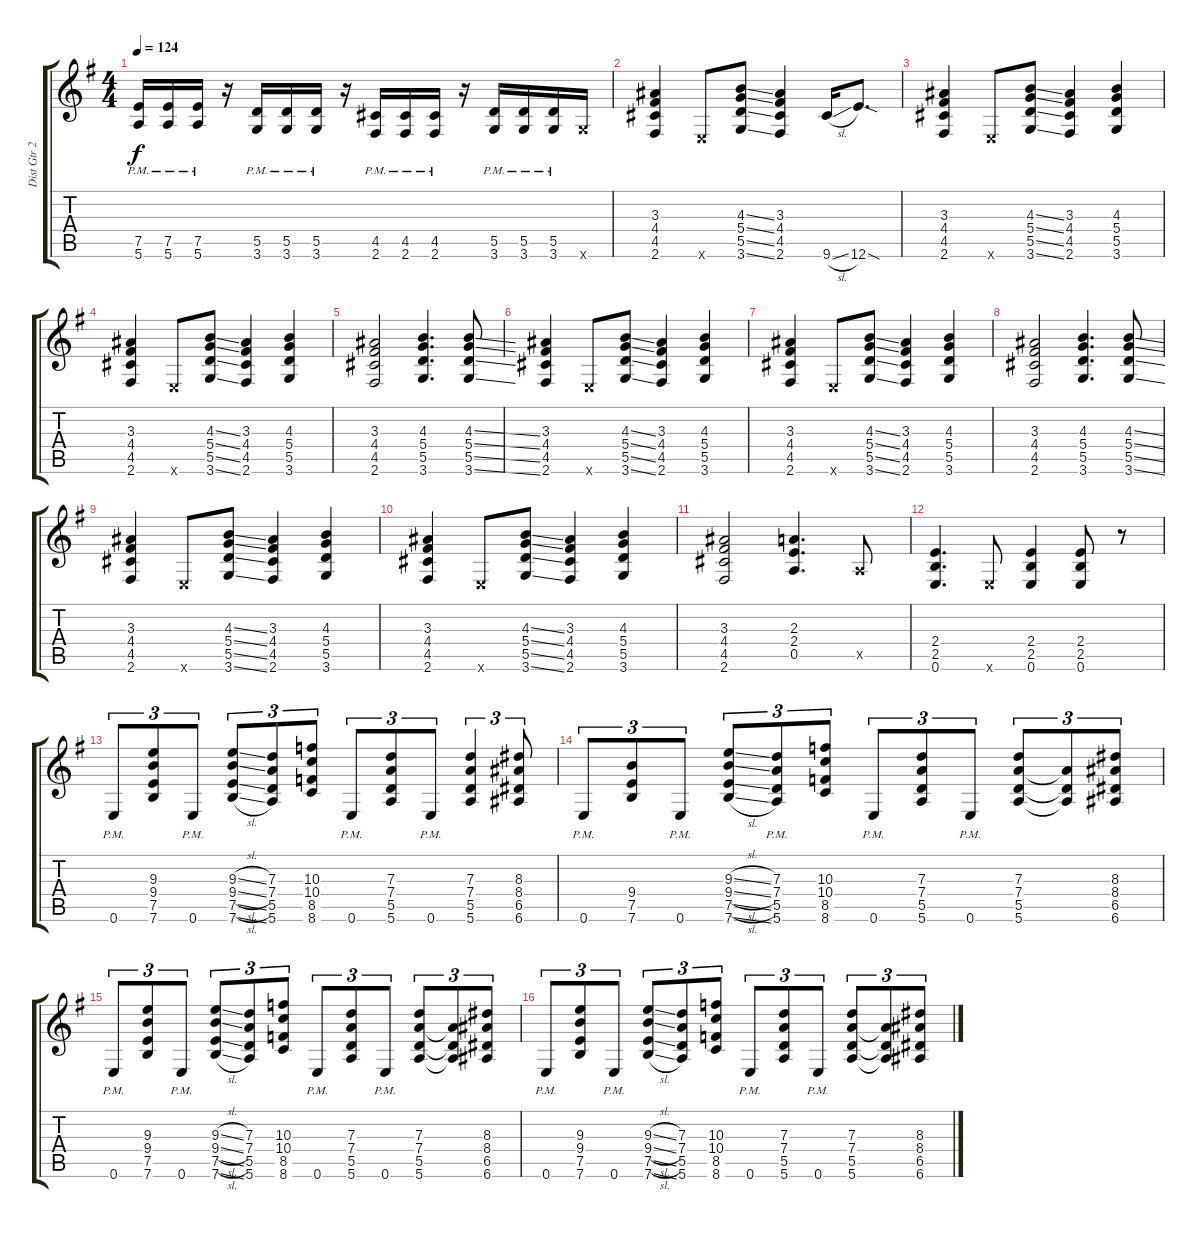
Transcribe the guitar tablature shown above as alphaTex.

\track ("Dist Gtr 2" "Dist Gtr 2") {instrument distortionguitar}
\staff {score tabs}
\tuning (E4 B3 G3 D3 A2 E2) {hide}
\ts (4 4)
\tempo 124
\clef g2
\ks g
(7.5{pm} 5.6{pm}).16{dy f} (7.5{pm} 5.6{pm}).16 (7.5{pm} 5.6{pm}).16 r.16 (5.5{pm} 3.6{pm}).16 (5.5{pm} 3.6{pm}).16 (5.5{pm} 3.6{pm}).16 r.16 (4.5{pm} 2.6{pm}).16 (4.5{pm} 2.6{pm}).16 (4.5{pm} 2.6{pm}).16 r.16 (5.5{pm} 3.6{pm}).16 (5.5{pm} 3.6{pm}).16 (5.5{pm} 3.6{pm}).16 3.6{x}.16 |
(3.3 4.4 4.5 2.6).4 0.6{x}.8 (4.3{ss} 5.4{ss} 5.5{ss} 3.6{ss}).8 (3.3 4.4 4.5 2.6).4 9.6{sl}.16 12.6{sod}.8{d} |
(3.3 4.4 4.5 2.6).4 0.6{x}.8 (4.3{ss} 5.4{ss} 5.5{ss} 3.6{ss}).8 (3.3 4.4 4.5 2.6).4 (4.3 5.4 5.5 3.6).4 |
(3.3 4.4 4.5 2.6).4 0.6{x}.8 (4.3{ss} 5.4{ss} 5.5{ss} 3.6{ss}).8 (3.3 4.4 4.5 2.6).4 (4.3 5.4 5.5 3.6).4 |
(3.3 4.4 4.5 2.6).2 (4.3 5.4 5.5 3.6).4{d} (4.3{ss} 5.4{ss} 5.5{ss} 3.6{ss}).8 |
(3.3 4.4 4.5 2.6).4 0.6{x}.8 (4.3{ss} 5.4{ss} 5.5{ss} 3.6{ss}).8 (3.3 4.4 4.5 2.6).4 (4.3 5.4 5.5 3.6).4 |
(3.3 4.4 4.5 2.6).4 0.6{x}.8 (4.3{ss} 5.4{ss} 5.5{ss} 3.6{ss}).8 (3.3 4.4 4.5 2.6).4 (4.3 5.4 5.5 3.6).4 |
(3.3 4.4 4.5 2.6).2 (4.3 5.4 5.5 3.6).4{d} (4.3{ss} 5.4{ss} 5.5{ss} 3.6{ss}).8 |
(3.3 4.4 4.5 2.6).4 0.6{x}.8 (4.3{ss} 5.4{ss} 5.5{ss} 3.6{ss}).8 (3.3 4.4 4.5 2.6).4 (4.3 5.4 5.5 3.6).4 |
(3.3 4.4 4.5 2.6).4 0.6{x}.8 (4.3{ss} 5.4{ss} 5.5{ss} 3.6{ss}).8 (3.3 4.4 4.5 2.6).4 (4.3 5.4 5.5 3.6).4 |
(3.3 4.4 4.5 2.6).2 (2.3 2.4 0.5).4{d} 0.5{x}.8 |
(2.4 2.5 0.6).4{d} 0.6{x}.8 (2.4 2.5 0.6).4 (2.4 2.5 0.6).8 r.8 |
0.6{pm}.8{tu (3 2)} (9.3 9.4 7.5 7.6).8{tu (3 2)} 0.6{pm}.8{tu (3 2)} (9.3{sl} 9.4{sl} 7.5{sl} 7.6{sl}).8{tu (3 2)} (7.3 7.4 5.5 5.6).8{tu (3 2)} (10.3 10.4 8.5 8.6).8{tu (3 2)} 0.6{pm}.8{tu (3 2)} (7.3 7.4 5.5 5.6).8{tu (3 2)} 0.6{pm}.8{tu (3 2)} (7.3 7.4 5.5 5.6).4{tu (3 2)} (8.3 8.4 6.5 6.6).8{tu (3 2)} |
0.6{pm}.8{tu (3 2)} (9.4 7.5 7.6).8{tu (3 2)} 0.6{pm}.8{tu (3 2)} (9.3{sl} 9.4{sl} 7.5{sl} 7.6{sl}).8{tu (3 2)} (7.3 7.4 5.5 5.6{pm}).8{tu (3 2)} (10.3 10.4 8.5 8.6).8{tu (3 2)} 0.6{pm}.8{tu (3 2)} (7.3 7.4 5.5 5.6).8{tu (3 2)} 0.6{pm}.8{tu (3 2)} (7.3 7.4 5.5 5.6).8{tu (3 2)} (7.4{t} 5.5{t} 5.6{t}).8{tu (3 2)} (8.3 8.4 6.5 6.6).8{tu (3 2)} |
0.6{pm}.8{tu (3 2)} (9.3 9.4 7.5 7.6).8{tu (3 2)} 0.6{pm}.8{tu (3 2)} (9.3{sl} 9.4{sl} 7.5{sl} 7.6{sl}).8{tu (3 2)} (7.3 7.4 5.5 5.6).8{tu (3 2)} (10.3 10.4 8.5 8.6).8{tu (3 2)} 0.6{pm}.8{tu (3 2)} (7.3 7.4 5.5 5.6).8{tu (3 2)} 0.6{pm}.8{tu (3 2)} (7.3 7.4 5.5 5.6).8{tu (3 2)} (7.4{t} 5.5{t} 5.6{t}).8{tu (3 2)} (8.3 8.4 6.5 6.6).8{tu (3 2)} |
0.6{pm}.8{tu (3 2)} (9.3 9.4 7.5 7.6).8{tu (3 2)} 0.6{pm}.8{tu (3 2)} (9.3{sl} 9.4{sl} 7.5{sl} 7.6{sl}).8{tu (3 2)} (7.3 7.4 5.5 5.6).8{tu (3 2)} (10.3 10.4 8.5 8.6).8{tu (3 2)} 0.6{pm}.8{tu (3 2)} (7.3 7.4 5.5 5.6).8{tu (3 2)} 0.6{pm}.8{tu (3 2)} (7.3 7.4 5.5 5.6).8{tu (3 2)} (7.4{t} 5.5{t} 5.6{t}).8{tu (3 2)} (8.3 8.4 6.5 6.6).8{tu (3 2)}
